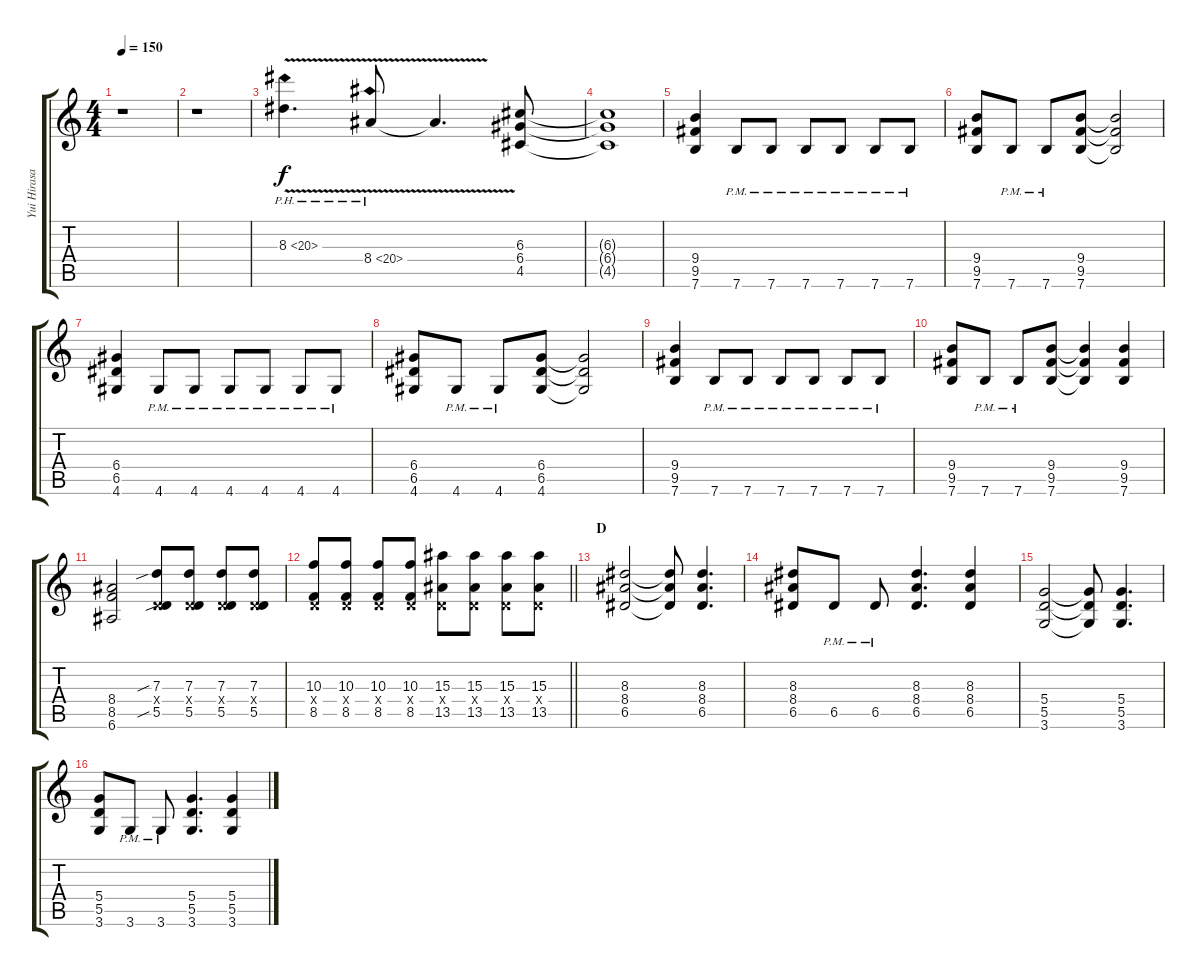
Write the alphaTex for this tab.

\track ("Yui Hirasawa" "Yui Hirasa") {instrument distortionguitar}
\staff {score tabs}
\tuning (E4 B3 G3 D3 A2 E2) {hide}
\ts (4 4)
\tempo 150
\clef g2
\ks c
r.1{dy f} |
r.1 |
8.3{ph 12 v}.4{d} 8.4{ph 12 v}.8 8.4{t}.4{d} (6.3 6.4 4.5).8 |
(6.3{t} 6.4{t} 4.5{t}).1 |
(9.4 9.5 7.6).4 7.6{pm}.8 7.6{pm}.8 7.6{pm}.8 7.6{pm}.8 7.6{pm}.8 7.6{pm}.8 |
(9.4 9.5 7.6).8 7.6{pm}.8 7.6{pm}.8 (9.4 9.5 7.6).8 (9.4{t} 9.5{t} 7.6{t}).2 |
(6.4 6.5 4.6).4 4.6{pm}.8 4.6{pm}.8 4.6{pm}.8 4.6{pm}.8 4.6{pm}.8 4.6{pm}.8 |
(6.4 6.5 4.6).8 4.6{pm}.8 4.6{pm}.8 (6.4 6.5 4.6).8 (6.4{t} 6.5{t} 4.6{t}).2 |
(9.4 9.5 7.6).4 7.6{pm}.8 7.6{pm}.8 7.6{pm}.8 7.6{pm}.8 7.6{pm}.8 7.6{pm}.8 |
(9.4 9.5 7.6).8 7.6{pm}.8 7.6{pm}.8 (9.4 9.5 7.6).8 (9.4{t} 9.5{t} 7.6{t}).4 (9.4 9.5 7.6).4 |
(8.4 8.5 6.6).2 (7.3{sib} 0.4{x} 5.5{sib}).8 (7.3 0.4{x} 5.5).8 (7.3 0.4{x} 5.5).8 (7.3 0.4{x} 5.5).8 |
\barLineRight lightlight
(10.3 0.4{x} 8.5).8 (10.3 0.4{x} 8.5).8 (10.3 0.4{x} 8.5).8 (10.3 0.4{x} 8.5).8 (15.3 0.4{x} 13.5).8 (15.3 0.4{x} 13.5).8 (15.3 0.4{x} 13.5).8 (15.3 0.4{x} 13.5).8 |
\section ("" "D")
(8.3 8.4 6.5).2 (8.3{t} 8.4{t} 6.5{t}).8 (8.3 8.4 6.5).4{d} |
(8.3 8.4 6.5).8 6.5{pm}.8 6.5{pm}.8 (8.3 8.4 6.5).4{d} (8.3 8.4 6.5).4 |
(5.4 5.5 3.6).2 (5.4{t} 5.5{t} 3.6{t}).8 (5.4 5.5 3.6).4{d} |
(5.4 5.5 3.6).8 3.6{pm}.8 3.6{pm}.8 (5.4 5.5 3.6).4{d} (5.4 5.5 3.6).4
